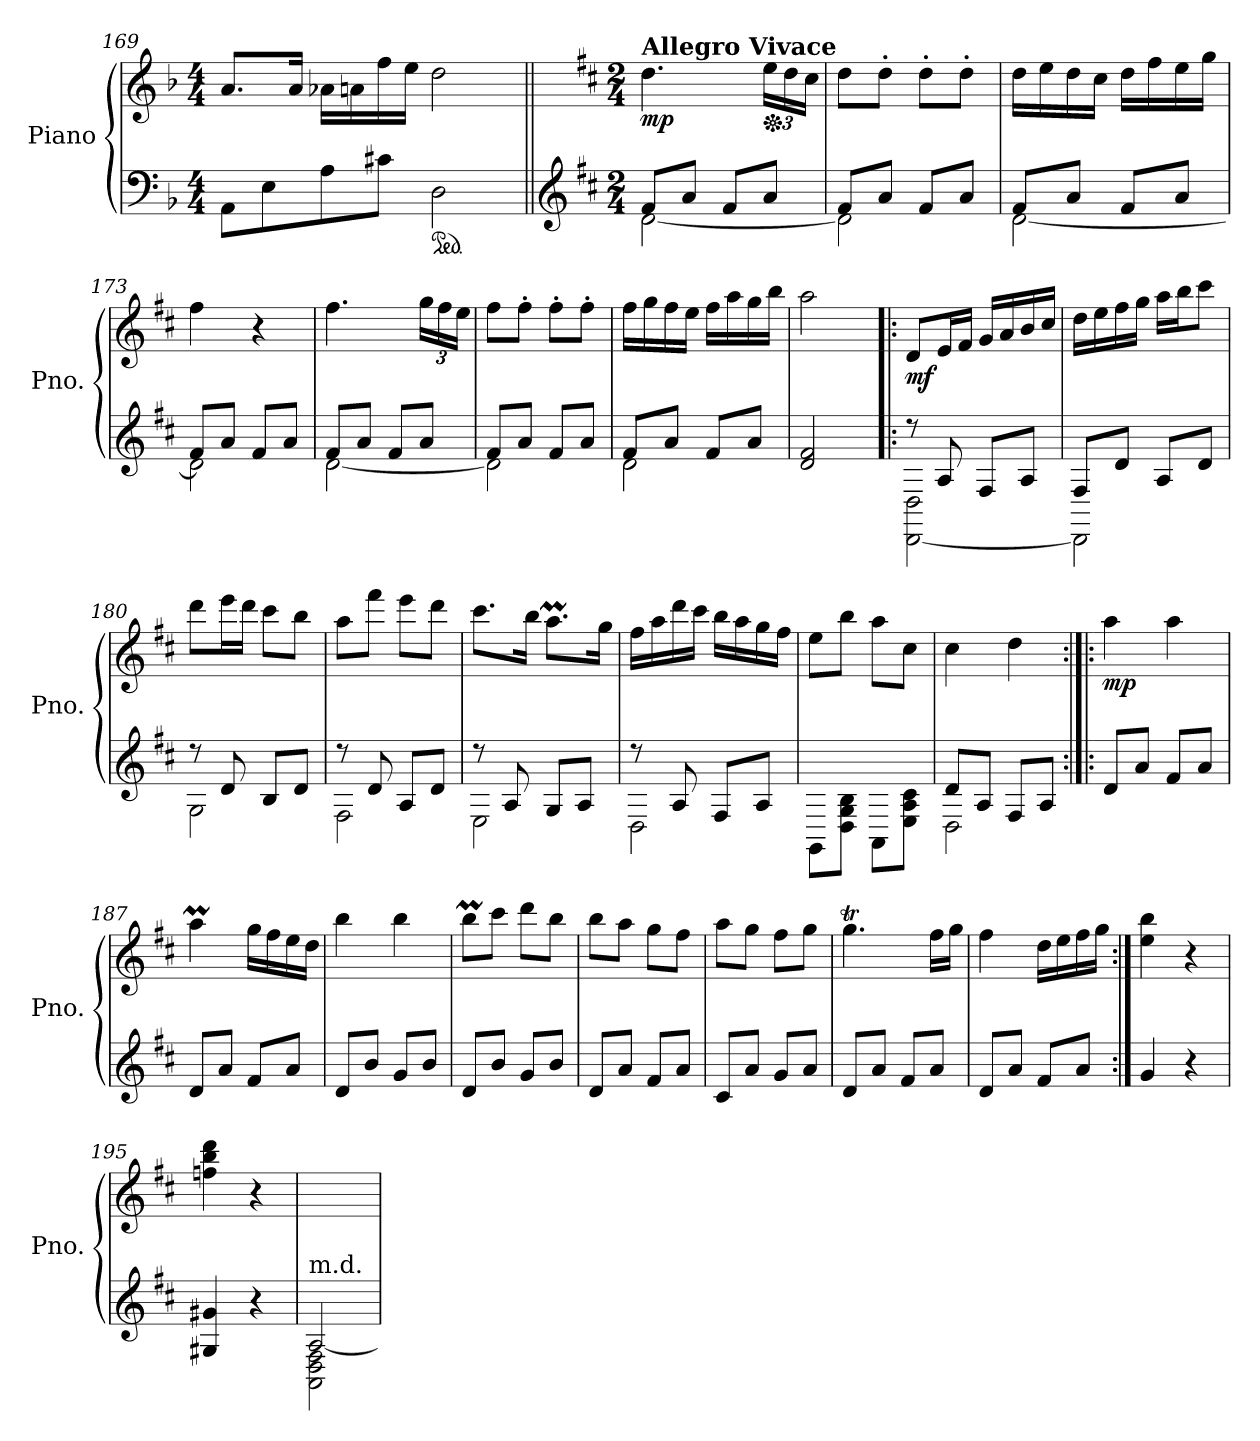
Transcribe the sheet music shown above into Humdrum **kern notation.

**kern	**kern	**dynam
*part1	*part1	*part1
*staff2	*staff1	*staff1/2
*I"Piano	*	*
*I'Pno.	*	*
*clefF4	*clefG2	*
*k[b-]	*k[b-]	*
*M4/4	*M4/4	*
=169	=169	=169
8AA\L	8.a/L	.
8E\	.	.
.	16a/Jk	.
8A\	16a-X\LL	.
.	16an\	.
8c#X\J	16ff\	.
.	16ee\JJ	.
*ped	*	*
2D\	2dd\	.
!!LO:PB:g=z
=170||	=170||	=170||
*clefG2	*	*
*k[f#c#]	*k[f#c#]	*
*M2/4	*M2/4	*
*	*MM120	*
*^	*	*
!	!	!LO:TX:a:B:t=Allegro Vivace	!
!	!	!	!LO:DY:b
8f#/L	[2d\	4.dd\	mp
8a/J	.	.	.
8f#/L	.	.	.
*	*	*Xped	*
*	*	*Xbrackettup	*
8a/J	.	24ee\LL	.
.	.	24dd\	.
.	.	24cc#\JJ	.
=171	=171	=171	=171
8f#/L	2d\]	8dd\L	.
8a/J	.	8dd'\J	.
8f#/L	.	8dd'\L	.
8a/J	.	8dd'\J	.
=172	=172	=172	=172
8f#/L	[2d\	16dd\LL	.
.	.	16ee\	.
8a/J	.	16dd\	.
.	.	16cc#\JJ	.
8f#/L	.	16dd\LL	.
.	.	16ff#\	.
8a/J	.	16ee\	.
.	.	16gg\JJ	.
=173	=173	=173	=173
8f#/L	2d\]	4ff#\	.
8a/J	.	.	.
8f#/L	.	4r	.
8a/J	.	.	.
=174	=174	=174	=174
8f#/L	[2d\	4.ff#\	.
8a/J	.	.	.
8f#/L	.	.	.
8a/J	.	24gg\LL	.
.	.	24ff#\	.
.	.	24ee\JJ	.
=175	=175	=175	=175
8f#/L	2d\]	8ff#\L	.
8a/J	.	8ff#'\J	.
8f#/L	.	8ff#'\L	.
8a/J	.	8ff#'\J	.
=176	=176	=176	=176
8f#/L	2d\	16ff#\LL	.
.	.	16gg\	.
8a/J	.	16ff#\	.
.	.	16ee\JJ	.
8f#/L	.	16ff#\LL	.
.	.	16aa\	.
8a/J	.	16gg\	.
.	.	16bb\JJ	.
*v	*v	*	*
=177	=177	=177
2d/ 2f#/	2aa\	.
!!LO:LB:g=z
=178!|:	=178!|:	=178!|:
*^	*	*
!	!	!	!LO:DY:b
8r	[2DD\ 2D\	8d/L	mf
8A/	.	16e/L	.
.	.	16f#/JJ	.
8F#/L	.	16g/LL	.
.	.	16a/	.
8A/J	.	16b/	.
.	.	16cc#/JJ	.
=179	=179	=179	=179
8F#/L	2DD\]	16dd\LL	.
.	.	16ee\	.
8d/J	.	16ff#\	.
.	.	16gg\JJ	.
8A/L	.	16aa\LL	.
.	.	16bb\J	.
8d/J	.	8ccc#\J	.
=180	=180	=180	=180
8r	2G\	8ddd\L	.
8d/	.	16eee\L	.
.	.	16ddd\JJ	.
8B/L	.	8ccc#\L	.
8d/J	.	8bb\J	.
=181	=181	=181	=181
8r	2F#\	8aa\L	.
8d/	.	8fff#\J	.
8A/L	.	8eee\L	.
8d/J	.	8ddd\J	.
=182	=182	=182	=182
8r	2E\	8.ccc#\L	.
8A/	.	.	.
.	.	16bb\Jk	.
8G/L	.	8.aaM\L	.
8A/J	.	.	.
.	.	16gg\Jk	.
=183	=183	=183	=183
8r	2D\	16ff#\LL	.
.	.	16aa\	.
8A/	.	16ddd\	.
.	.	16ccc#\JJ	.
8F#/L	.	16bb\LL	.
.	.	16aa\	.
8A/J	.	16gg\	.
.	.	16ff#\JJ	.
*v	*v	*	*
!!LO:LB:g=z
=184	=184	=184
8GG\L	8ee\L	.
8D\ 8G\ 8B\J	8bb\J	.
8AA\L	8aa\L	.
8E\ 8A\ 8c#\J	8cc#\J	.
=185	=185	=185
*^	*	*
8d/L	2D\	4cc#\	.
8A/J	.	.	.
8F#/L	.	4dd\	.
8A/J	.	.	.
*v	*v	*	*
=186:|!|:	=186:|!|:	=186:|!|:
!	!	!LO:DY:b
8d/L	4aa\	mp
8a/J	.	.
8f#/L	4aa\	.
8a/J	.	.
=187	=187	=187
8d/L	4aaM\	.
8a/J	.	.
8f#/L	16gg\LL	.
.	16ff#\	.
8a/J	16ee\	.
.	16dd\JJ	.
=188	=188	=188
8d/L	4bb\	.
8b/J	.	.
8g/L	4bb\	.
8b/J	.	.
=189	=189	=189
8d/L	8bbM\L	.
8b/J	8ccc#\J	.
8g/L	8ddd\L	.
8b/J	8bb\J	.
=190	=190	=190
8d/L	8bb\L	.
8a/J	8aa\J	.
8f#/L	8gg\L	.
8a/J	8ff#\J	.
!!LO:LB:g=z
=191	=191	=191
8c#/L	8aa\L	.
8a/J	8gg\J	.
8g/L	8ff#\L	.
8a/J	8gg\J	.
=192	=192	=192
8d/L	4.ggT\	.
8a/J	.	.
8f#/L	.	.
8a/J	16ff#\LL	.
.	16gg\JJ	.
=193	=193	=193
8d/L	4ff#\	.
8a/J	.	.
8f#/L	16dd\LL	.
.	16ee\	.
8a/J	16ff#\	.
.	16gg\JJ	.
=194:|!	=194:|!	=194:|!
4g/	4ee\ 4bb\	.
4r	4r	.
=195	=195	=195
4G#X/ 4g#X/	4ffn\ 4bb\ 4ddd\	.
*	*MM60	*
4r	4r	.
=196	=196	=196
*^	*	*
!LO:TX:a:t=m.d.	!	!	!
2AA\ 2D\ 2F#\	[2A/	2ryy	.
*v	*v	*	*
=	=	=
*-	*-	*-
